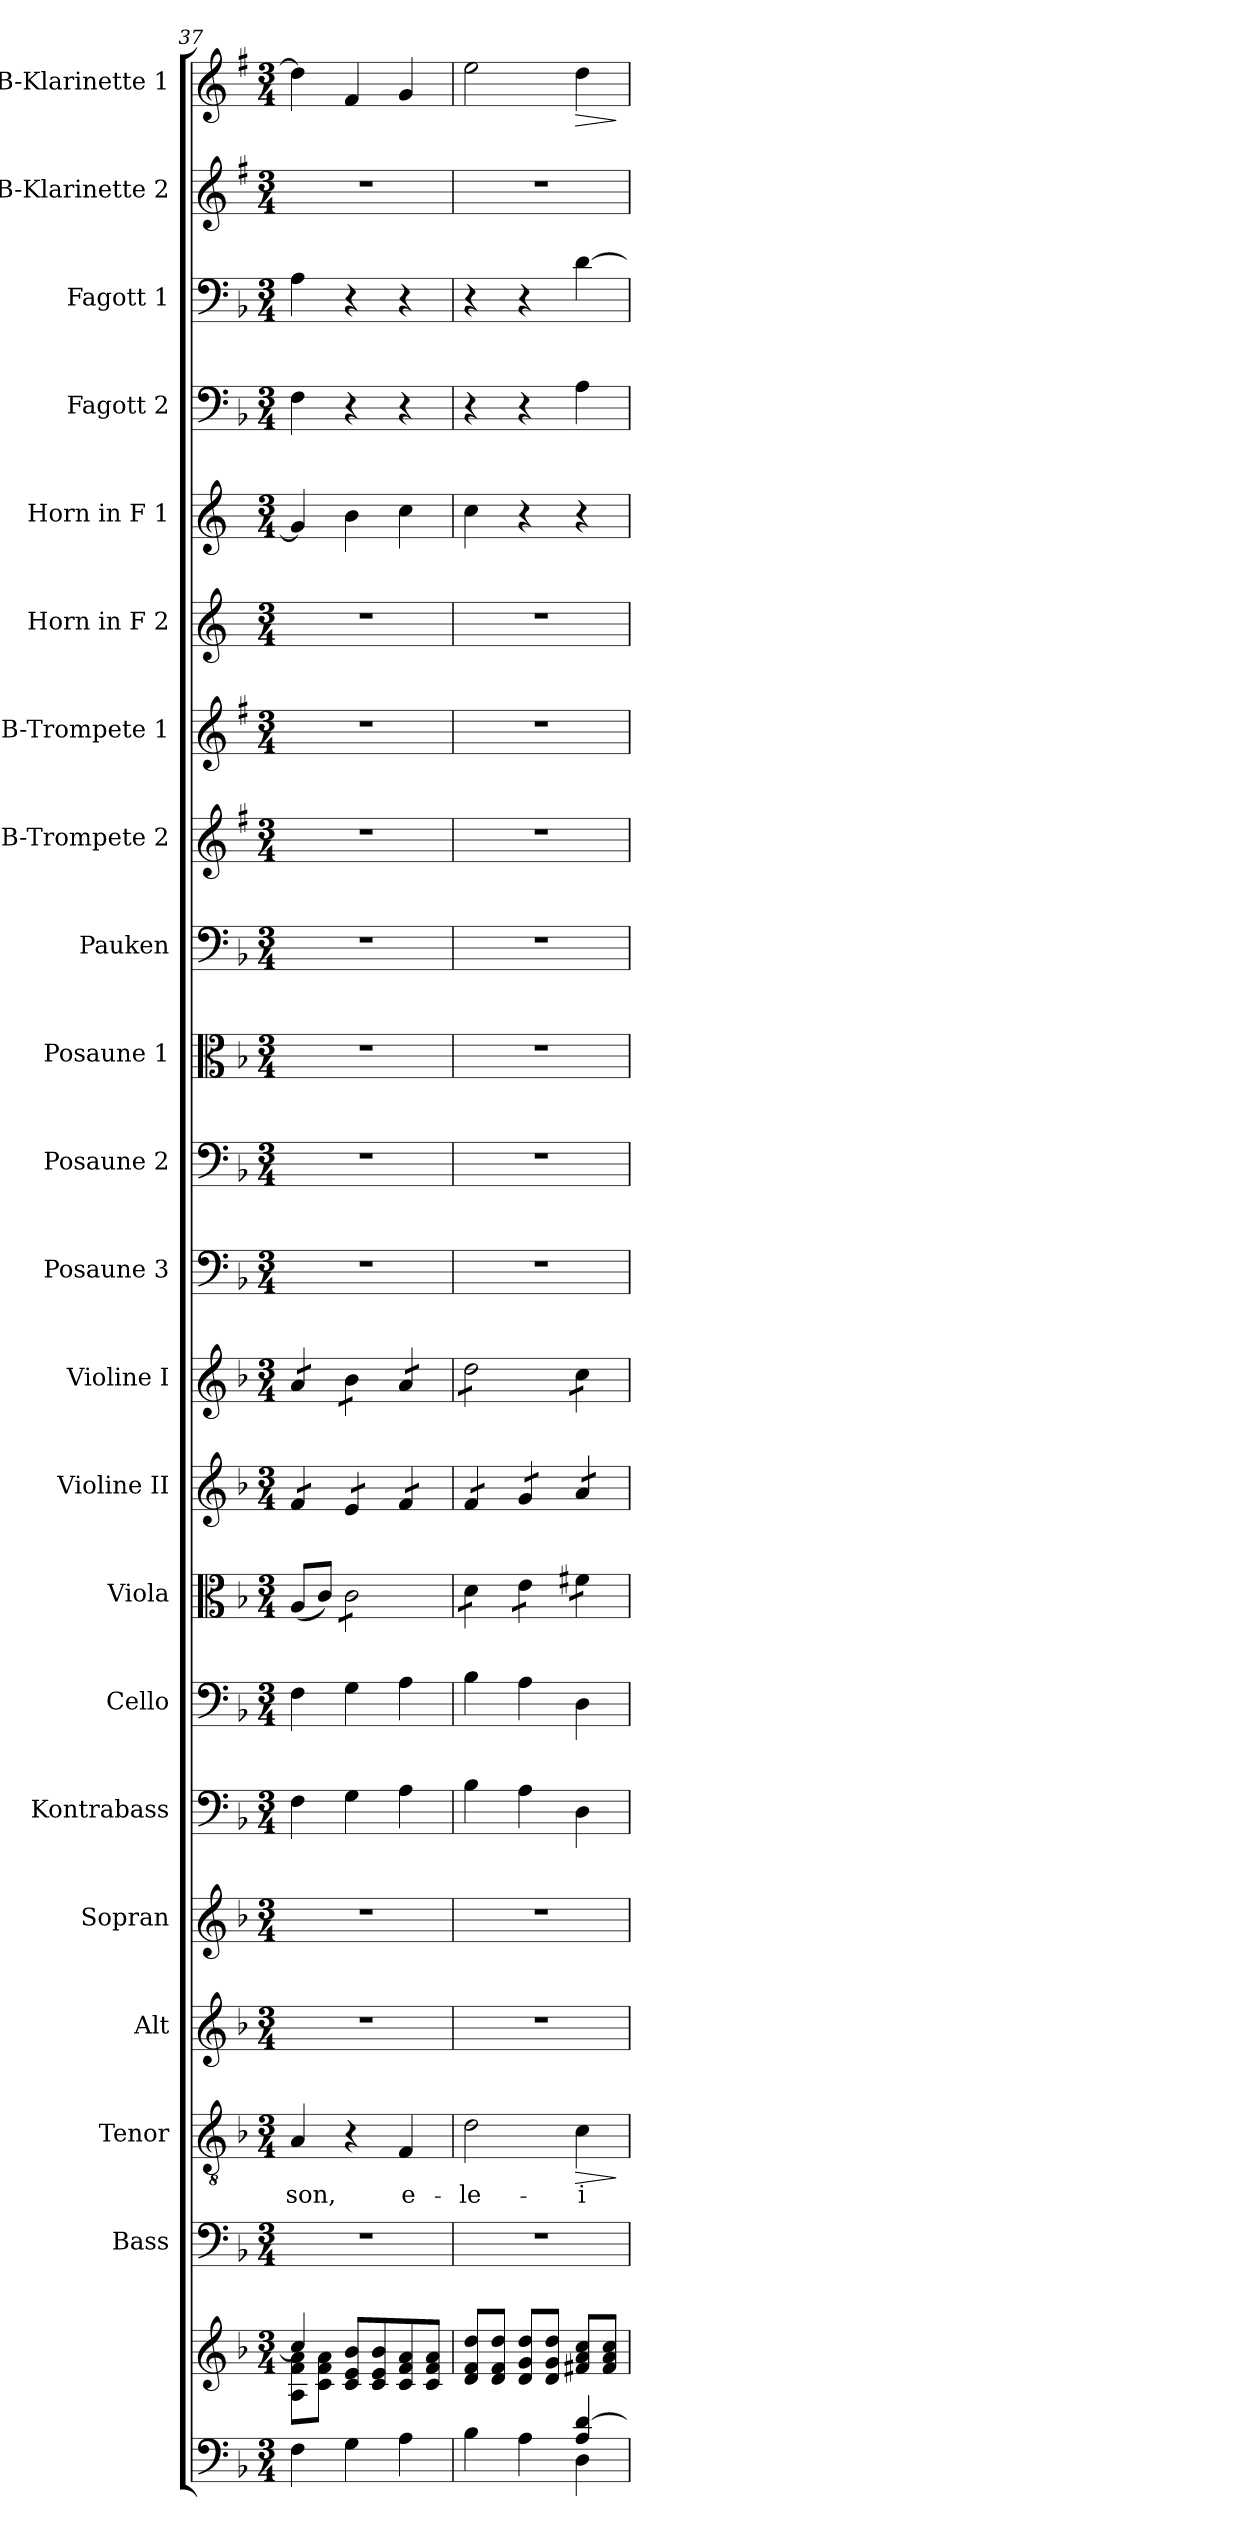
**kern	**kern	**kern	**kern	**text	**dynam	**kern	**kern	**kern	**kern	**kern	**kern	**kern	**kern	**kern	**kern	**kern	**kern	**kern	**kern	**kern	**kern	**kern	**kern	**kern	**dynam
*part22	*part22	*part21	*part20	*part20	*part20	*part19	*part18	*part17	*part16	*part15	*part14	*part13	*part12	*part11	*part10	*part9	*part8	*part7	*part6	*part5	*part4	*part3	*part2	*part1	*part1
*staff23	*staff22	*staff21	*staff20	*staff20	*staff20	*staff19	*staff18	*staff17	*staff16	*staff15	*staff14	*staff13	*staff12	*staff11	*staff10	*staff9	*staff8	*staff7	*staff6	*staff5	*staff4	*staff3	*staff2	*staff1	*staff1
*	*	*I"Bass	*I"Tenor	*	*	*I"Alt	*I"Sopran	*I"Kontrabass	*I"Cello	*I"Viola	*I"Violine II	*I"Violine I	*I"Posaune 3	*I"Posaune 2	*I"Posaune 1	*I"Pauken	*I"B-Trompete 2	*I"B-Trompete 1	*I"Horn in F 2	*I"Horn in F 1	*I"Fagott 2	*I"Fagott 1	*I"B-Klarinette 2	*I"B-Klarinette 1	*
*	*	*I'B.	*I'T.	*	*	*I'A.	*I'S.	*I'Kb.	*	*I'Vla.	*I'Vl. II	*I'Vl. I	*I'Pos. 3	*I'Pos. 2	*I'Pos. 1	*I'Pk.	*I'B Trp. 2	*I'B Trp. 1	*	*	*I'Fg. 2	*I'Fg. 1	*I'B Kl. 2	*I'B Kl. 1	*
*clefF4	*clefG2	*clefF4	*clefGv2	*	*	*clefG2	*clefG2	*clefF4	*clefF4	*clefC3	*clefG2	*clefG2	*clefF4	*clefF4	*clefC3	*clefF4	*clefG2	*clefG2	*clefG2	*clefG2	*clefF4	*clefF4	*clefG2	*clefG2	*
*	*	*	*	*	*	*	*	*ITrd7c12	*	*	*	*	*	*	*	*	*ITrd1c2	*ITrd1c2	*ITrd4c7	*ITrd4c7	*	*	*ITrd1c2	*ITrd1c2	*
*k[b-]	*k[b-]	*k[b-]	*k[b-]	*	*	*k[b-]	*k[b-]	*k[b-]	*k[b-]	*k[b-]	*k[b-]	*k[b-]	*k[b-]	*k[b-]	*k[b-]	*k[b-]	*k[b-]	*k[b-]	*k[b-]	*k[b-]	*k[b-]	*k[b-]	*k[b-]	*k[b-]	*
*F:	*F:	*F:	*F:	*	*	*F:	*F:	*F:	*F:	*F:	*F:	*F:	*F:	*F:	*F:	*F:	*F:	*F:	*F:	*F:	*F:	*F:	*F:	*F:	*
*M3/4	*M3/4	*M3/4	*M3/4	*	*	*M3/4	*M3/4	*M3/4	*M3/4	*M3/4	*M3/4	*M3/4	*M3/4	*M3/4	*M3/4	*M3/4	*M3/4	*M3/4	*M3/4	*M3/4	*M3/4	*M3/4	*M3/4	*M3/4	*
=37	=37	=37	=37	=37	=37	=37	=37	=37	=37	=37	=37	=37	=37	=37	=37	=37	=37	=37	=37	=37	=37	=37	=37	=37	=37
*	*^	*	*	*	*	*	*	*	*	*	*	*	*	*	*	*	*	*	*	*	*	*	*	*	*
!	!	!	!	!	!LO:LY:b	!	!	!	!	!	!	!	!	!	!	!	!	!	!	!	!	!	!	!	!	!
*	*	*	*	*	*	*	*	*	*	*	*	*tremolo	*	*	*	*	*	*	*	*	*	*	*	*	*	*
*	*	*	*	*	*	*	*	*	*	*	*	*	*tremolo	*	*	*	*	*	*	*	*	*	*	*	*	*
4F\	4cc/]	8A\ 8f\ 8a\L	2.r	4A/	-son,	.	2.r	2.r	4FF\	4F\	(<8A/L	8f/L	8a/L	2.r	2.r	2.r	2.r	2.r	2.r	2.r	4c/]	4F\	4A\	2.r	4cc\]	.
.	.	8c\ 8f\ 8a\J	.	.	.	.	.	.	.	.	8c/J)	8f/J	8a/J	.	.	.	.	.	.	.	.	.	.	.	.	.
*	*	*	*	*	*	*	*	*	*	*	*tremolo	*	*	*	*	*	*	*	*	*	*	*	*	*	*	*
4G\	8c/ 8e/ 8b-/L	2ryy	.	4r	.	.	.	.	4GG\	4G\	8c\L	8e/L	8b-\L	.	.	.	.	.	.	.	4e\	4r	4r	.	4e/	.
.	8c/ 8e/ 8b-/	.	.	.	.	.	.	.	.	.	8c\	8e/J	8b-\J	.	.	.	.	.	.	.	.	.	.	.	.	.
!	!	!	!	!	!LO:LY:b	!	!	!	!	!	!	!	!	!	!	!	!	!	!	!	!	!	!	!	!	!
4A\	8c/ 8f/ 8a/	.	.	4F/	e-	.	.	.	4AA\	4A\	8c\	8f/L	8a/L	.	.	.	.	.	.	.	4f\	4r	4r	.	4f/	.
.	8c/ 8f/ 8a/J	.	.	.	.	.	.	.	.	.	8c\J	8f/J	8a/J	.	.	.	.	.	.	.	.	.	.	.	.	.
*	*v	*v	*	*	*	*	*	*	*	*	*	*	*	*	*	*	*	*	*	*	*	*	*	*	*	*
=38	=38	=38	=38	=38	=38	=38	=38	=38	=38	=38	=38	=38	=38	=38	=38	=38	=38	=38	=38	=38	=38	=38	=38	=38	=38
*^	*	*	*	*	*	*	*	*	*	*	*	*	*	*	*	*	*	*	*	*	*	*	*	*	*
!	!	!	!	!	!LO:LY:b	!	!	!	!	!	!	!	!	!	!	!	!	!	!	!	!	!	!	!	!	!
2ryy	4B-\	8d/ 8f/ 8dd/L	2.r	2d\	-le-	.	2.r	2.r	4BB-\	4B-\	8d\L	8f/L	8dd\L	2.r	2.r	2.r	2.r	2.r	2.r	2.r	4f\	4r	4r	2.r	2dd\	.
.	.	8d/ 8f/ 8dd/J	.	.	.	.	.	.	.	.	8d\J	8f/J	8dd\	.	.	.	.	.	.	.	.	.	.	.	.	.
.	4A\	8d/ 8g/ 8dd/L	.	.	.	.	.	.	4AA\	4A\	8e\L	8g/L	8dd\	.	.	.	.	.	.	.	4r	4r	4r	.	.	.
.	.	8d/ 8g/ 8dd/J	.	.	.	.	.	.	.	.	8e\J	8g/J	8dd\J	.	.	.	.	.	.	.	.	.	.	.	.	.
!	!	!	!	!	!LO:LY:b	!LO:HP:b	!	!	!	!	!	!	!	!	!	!	!	!	!	!	!	!	!	!	!	!LO:HP:b
4A/ [>4d/	4D\	8f#X/ 8a/ 8cc/L	.	4c\	-i-	>	.	.	4DD\	4D\	8f#X\L	8a/L	8cc\L	.	.	.	.	.	.	.	4r	4A\	[4d\	.	4cc\	>
.	.	8f#/ 8a/ 8cc/J	.	.	.	.	.	.	.	.	8f#X\J	8a/J	8cc\J	.	.	.	.	.	.	.	.	.	.	.	.	.
*	*	*	*	*	*	*	*	*	*	*	*	*	*Xtremolo	*	*	*	*	*	*	*	*	*	*	*	*	*
*	*	*	*	*	*	*	*	*	*	*	*	*Xtremolo	*	*	*	*	*	*	*	*	*	*	*	*	*	*
*	*	*	*	*	*	*	*	*	*	*	*Xtremolo	*	*	*	*	*	*	*	*	*	*	*	*	*	*	*
*v	*v	*	*	*	*	*	*	*	*	*	*	*	*	*	*	*	*	*	*	*	*	*	*	*	*	*
.	.	.	.	.	]	.	.	.	.	.	.	.	.	.	.	.	.	.	.	.	.	.	.	.	]
=	=	=	=	=	=	=	=	=	=	=	=	=	=	=	=	=	=	=	=	=	=	=	=	=	=
*-	*-	*-	*-	*-	*-	*-	*-	*-	*-	*-	*-	*-	*-	*-	*-	*-	*-	*-	*-	*-	*-	*-	*-	*-	*-
